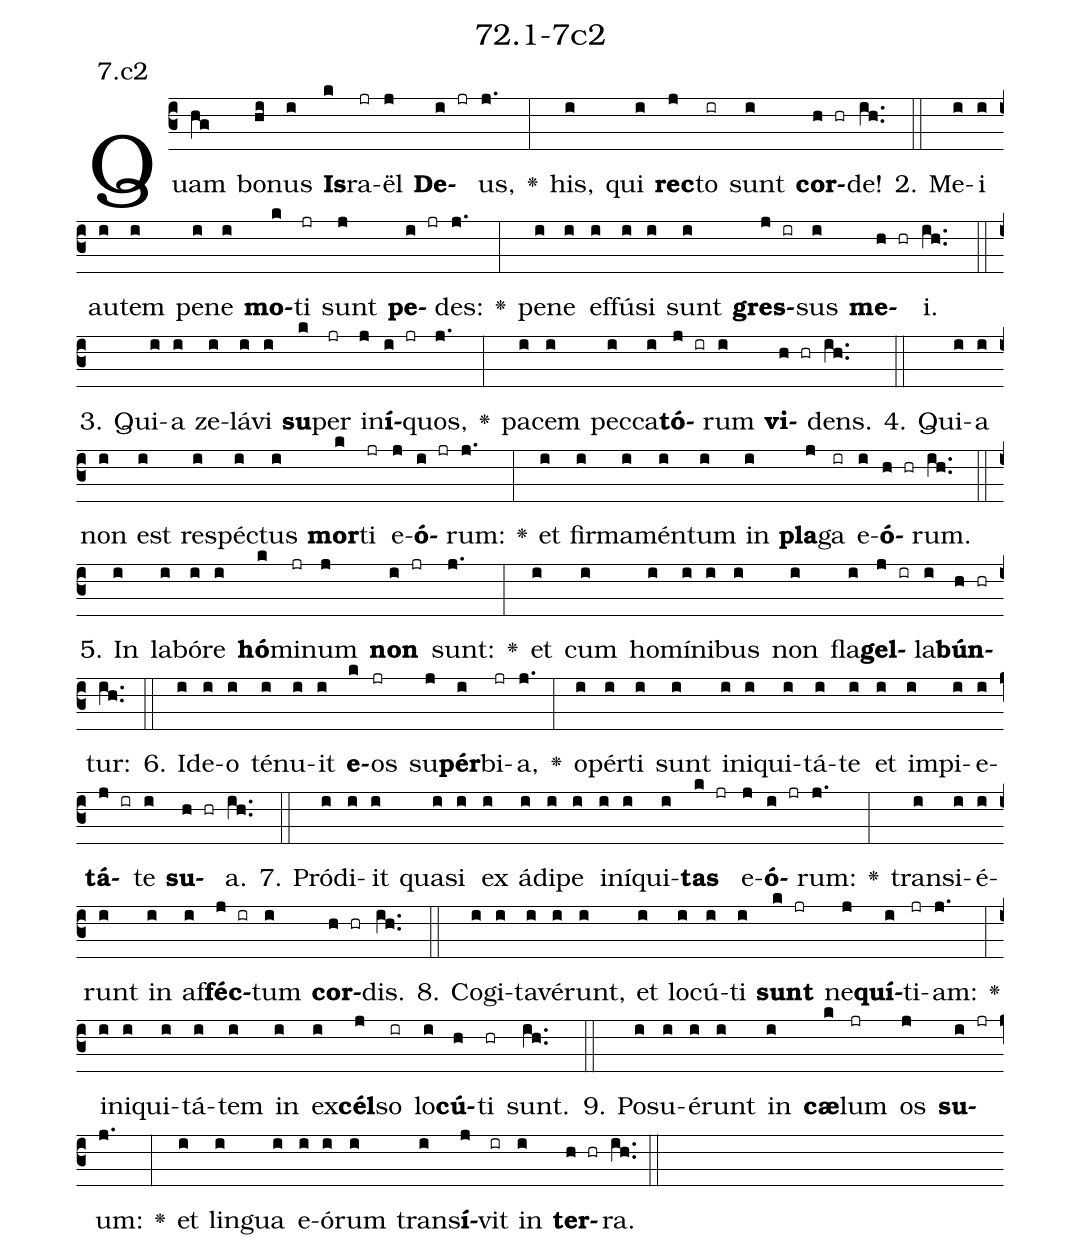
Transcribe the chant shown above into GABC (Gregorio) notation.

name: 72.1-7c2;
annotation: 7.c2;
%%
(c3)Quam(hg) bo(hi)nus(i) <b>Is</b>(k)ra(jr)ël(j) <b>De</b>(i jr)us,(j.) <v>\greheightstar</v>(:) his,(i) qui(i) <b>rec</b>(j)to(ir) sunt(i) <b>cor</b>(h hr)de!(ih..) (::)
2. Me(i)i(i) au(i)tem(i) pe(i)ne(i) <b>mo</b>(k)ti(jr) sunt(j) <b>pe</b>(i jr)des:(j.) <v>\greheightstar</v>(:) pe(i)ne(i) ef(i)fú(i)si(i) sunt(i) <b>gres</b>(j ir)sus(i) <b>me</b>(h hr)i.(ih..) (::)
3. Qui(i)a(i) ze(i)lá(i)vi(i) <b>su</b>(k)per(jr) in(j)<b>í</b>(i jr)quos,(j.) <v>\greheightstar</v>(:) pa(i)cem(i) pec(i)ca(i)<b>tó</b>(j ir)rum(i) <b>vi</b>(h hr)dens.(ih..) (::)
4. Qui(i)a(i) non(i) est(i) re(i)spéc(i)tus(i) <b>mor</b>(k)ti(jr) e(j)<b>ó</b>(i jr)rum:(j.) <v>\greheightstar</v>(:) et(i) fir(i)ma(i)mén(i)tum(i) in(i) <b>pla</b>(j)ga(ir) e(i)<b>ó</b>(h hr)rum.(ih..) (::)
5. In(i) la(i)bó(i)re(i) <b>hó</b>(k)mi(jr)num(j) <b>non</b>(i jr) sunt:(j.) <v>\greheightstar</v>(:) et(i) cum(i) ho(i)mí(i)ni(i)bus(i) non(i) fla(i)<b>gel</b>(j ir)la(i)<b>bún</b>(h hr)tur:(ih..) (::)
6. Id(i)e(i)o(i) té(i)nu(i)it(i) <b>e</b>(k)os(jr) su(j)<b>pér</b>(i)bi(jr)a,(j.) <v>\greheightstar</v>(:) o(i)pér(i)ti(i) sunt(i) in(i)i(i)qui(i)tá(i)te(i) et(i) im(i)pi(i)e(i)<b>tá</b>(j ir)te(i) <b>su</b>(h hr)a.(ih..) (::)
7. Pród(i)i(i)it(i) qua(i)si(i) ex(i) á(i)di(i)pe(i) in(i)í(i)qui(i)<b>tas</b>(k jr) e(j)<b>ó</b>(i jr)rum:(j.) <v>\greheightstar</v>(:) trans(i)i(i)é(i)runt(i) in(i) af(i)<b>féc</b>(j ir)tum(i) <b>cor</b>(h hr)dis.(ih..) (::)
8. Co(i)gi(i)ta(i)vé(i)runt,(i) et(i) lo(i)cú(i)ti(i) <b>sunt</b>(k jr) ne(j)<b>quí</b>(i)ti(jr)am:(j.) <v>\greheightstar</v>(:) in(i)i(i)qui(i)tá(i)tem(i) in(i) ex(i)<b>cél</b>(j)so(ir) lo(i)<b>cú</b>(h)ti(hr) sunt.(ih..) (::)
9. Po(i)su(i)é(i)runt(i) in(i) <b>cæ</b>(k)lum(jr) os(j) <b>su</b>(i jr)um:(j.) <v>\greheightstar</v>(:) et(i) lin(i)gua(i) e(i)ó(i)rum(i) trans(i)<b>í</b>(j)vit(ir) in(i) <b>ter</b>(h hr)ra.(ih..) (::)
